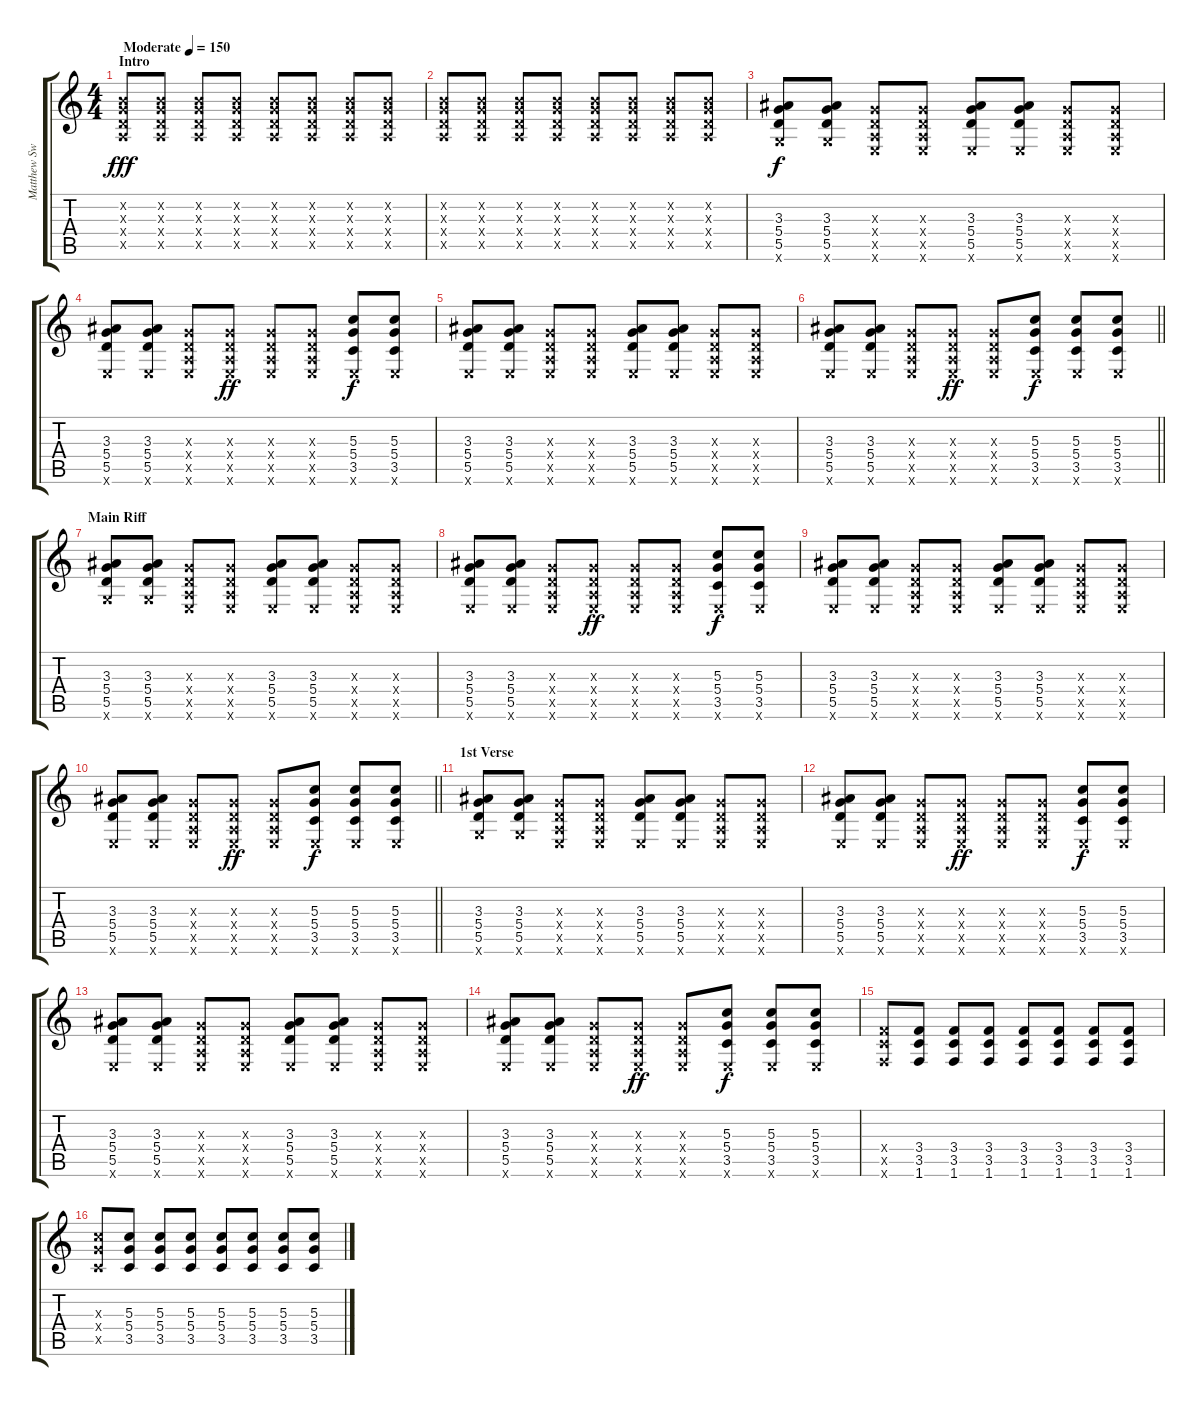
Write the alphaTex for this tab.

\track ("Matthew Swinnerton" "Matthew Sw") {instrument distortionguitar}
\staff {score tabs}
\tuning (E4 B3 G3 D3 A2 E2) {hide}
\ts (4 4)
\section ("" "Intro")
\tempo (150 "Moderate")
\clef g2
\ks c
(0.2{x} 0.3{x} 0.4{x} 0.5{x}).8{dy fff instrument distortionguitar} (0.2{x} 0.3{x} 0.4{x} 0.5{x}).8 (0.2{x} 0.3{x} 0.4{x} 0.5{x}).8 (0.2{x} 0.3{x} 0.4{x} 0.5{x}).8 (0.2{x} 0.3{x} 0.4{x} 0.5{x}).8 (0.2{x} 0.3{x} 0.4{x} 0.5{x}).8 (0.2{x} 0.3{x} 0.4{x} 0.5{x}).8 (0.2{x} 0.3{x} 0.4{x} 0.5{x}).8 |
(0.2{x} 0.3{x} 0.4{x} 0.5{x}).8 (0.2{x} 0.3{x} 0.4{x} 0.5{x}).8 (0.2{x} 0.3{x} 0.4{x} 0.5{x}).8 (0.2{x} 0.3{x} 0.4{x} 0.5{x}).8 (0.2{x} 0.3{x} 0.4{x} 0.5{x}).8 (0.2{x} 0.3{x} 0.4{x} 0.5{x}).8 (0.2{x} 0.3{x} 0.4{x} 0.5{x}).8 (0.2{x} 0.3{x} 0.4{x} 0.5{x}).8 |
(3.3 5.4 5.5 3.6{x}).8{dy f} (3.3 5.4 5.5 3.6{x}).8 (0.3{x} 0.4{x} 0.5{x} 0.6{x}).8 (0.3{x} 0.4{x} 0.5{x} 0.6{x}).8 (3.3 5.4 5.5 0.6{x}).8 (3.3 5.4 5.5 0.6{x}).8 (0.3{x} 0.4{x} 0.5{x} 0.6{x}).8 (0.3{x} 0.4{x} 0.5{x} 0.6{x}).8 |
(3.3 5.4 5.5 0.6{x}).8 (3.3 5.4 5.5 0.6{x}).8 (0.3{x} 0.4{x} 0.5{x} 0.6{x}).8 (0.3{x} 0.4{x} 0.5{x} 0.6{x}).8{dy ff} (0.3{x} 0.4{x} 0.5{x} 0.6{x}).8 (0.3{x} 0.4{x} 0.5{x} 0.6{x}).8 (5.3 5.4 3.5 0.6{x}).8{dy f} (5.3 5.4 3.5 0.6{x}).8 |
(3.3 5.4 5.5 0.6{x}).8 (3.3 5.4 5.5 0.6{x}).8 (0.3{x} 0.4{x} 0.5{x} 0.6{x}).8 (0.3{x} 0.4{x} 0.5{x} 0.6{x}).8 (3.3 5.4 5.5 0.6{x}).8 (3.3 5.4 5.5 0.6{x}).8 (0.3{x} 0.4{x} 0.5{x} 0.6{x}).8 (0.3{x} 0.4{x} 0.5{x} 0.6{x}).8 |
\barLineRight lightlight
(3.3 5.4 5.5 0.6{x}).8 (3.3 5.4 5.5 0.6{x}).8 (0.3{x} 0.4{x} 0.5{x} 0.6{x}).8 (0.3{x} 0.4{x} 0.5{x} 0.6{x}).8{dy ff} (0.3{x} 0.4{x} 0.5{x} 0.6{x}).8 (5.3 5.4 3.5 0.6{x}).8{dy f} (5.3 5.4 3.5 0.6{x}).8 (5.3 5.4 3.5 0.6{x}).8 |
\section ("" "Main Riff")
(3.3 5.4 5.5 3.6{x}).8 (3.3 5.4 5.5 3.6{x}).8 (0.3{x} 0.4{x} 0.5{x} 0.6{x}).8 (0.3{x} 0.4{x} 0.5{x} 0.6{x}).8 (3.3 5.4 5.5 0.6{x}).8 (3.3 5.4 5.5 0.6{x}).8 (0.3{x} 0.4{x} 0.5{x} 0.6{x}).8 (0.3{x} 0.4{x} 0.5{x} 0.6{x}).8 |
(3.3 5.4 5.5 0.6{x}).8 (3.3 5.4 5.5 0.6{x}).8 (0.3{x} 0.4{x} 0.5{x} 0.6{x}).8 (0.3{x} 0.4{x} 0.5{x} 0.6{x}).8{dy ff} (0.3{x} 0.4{x} 0.5{x} 0.6{x}).8 (0.3{x} 0.4{x} 0.5{x} 0.6{x}).8 (5.3 5.4 3.5 0.6{x}).8{dy f} (5.3 5.4 3.5 0.6{x}).8 |
(3.3 5.4 5.5 0.6{x}).8 (3.3 5.4 5.5 0.6{x}).8 (0.3{x} 0.4{x} 0.5{x} 0.6{x}).8 (0.3{x} 0.4{x} 0.5{x} 0.6{x}).8 (3.3 5.4 5.5 0.6{x}).8 (3.3 5.4 5.5 0.6{x}).8 (0.3{x} 0.4{x} 0.5{x} 0.6{x}).8 (0.3{x} 0.4{x} 0.5{x} 0.6{x}).8 |
\barLineRight lightlight
(3.3 5.4 5.5 0.6{x}).8 (3.3 5.4 5.5 0.6{x}).8 (0.3{x} 0.4{x} 0.5{x} 0.6{x}).8 (0.3{x} 0.4{x} 0.5{x} 0.6{x}).8{dy ff} (0.3{x} 0.4{x} 0.5{x} 0.6{x}).8 (5.3 5.4 3.5 0.6{x}).8{dy f} (5.3 5.4 3.5 0.6{x}).8 (5.3 5.4 3.5 0.6{x}).8 |
\section ("" "1st Verse")
(3.3 5.4 5.5 3.6{x}).8 (3.3 5.4 5.5 3.6{x}).8 (0.3{x} 0.4{x} 0.5{x} 0.6{x}).8 (0.3{x} 0.4{x} 0.5{x} 0.6{x}).8 (3.3 5.4 5.5 0.6{x}).8 (3.3 5.4 5.5 0.6{x}).8 (0.3{x} 0.4{x} 0.5{x} 0.6{x}).8 (0.3{x} 0.4{x} 0.5{x} 0.6{x}).8 |
(3.3 5.4 5.5 0.6{x}).8 (3.3 5.4 5.5 0.6{x}).8 (0.3{x} 0.4{x} 0.5{x} 0.6{x}).8 (0.3{x} 0.4{x} 0.5{x} 0.6{x}).8{dy ff} (0.3{x} 0.4{x} 0.5{x} 0.6{x}).8 (0.3{x} 0.4{x} 0.5{x} 0.6{x}).8 (5.3 5.4 3.5 0.6{x}).8{dy f} (5.3 5.4 3.5 0.6{x}).8 |
(3.3 5.4 5.5 0.6{x}).8 (3.3 5.4 5.5 0.6{x}).8 (0.3{x} 0.4{x} 0.5{x} 0.6{x}).8 (0.3{x} 0.4{x} 0.5{x} 0.6{x}).8 (3.3 5.4 5.5 0.6{x}).8 (3.3 5.4 5.5 0.6{x}).8 (0.3{x} 0.4{x} 0.5{x} 0.6{x}).8 (0.3{x} 0.4{x} 0.5{x} 0.6{x}).8 |
(3.3 5.4 5.5 0.6{x}).8 (3.3 5.4 5.5 0.6{x}).8 (0.3{x} 0.4{x} 0.5{x} 0.6{x}).8 (0.3{x} 0.4{x} 0.5{x} 0.6{x}).8{dy ff} (0.3{x} 0.4{x} 0.5{x} 0.6{x}).8 (5.3 5.4 3.5 0.6{x}).8{dy f} (5.3 5.4 3.5 0.6{x}).8 (5.3 5.4 3.5 0.6{x}).8 |
(3.4{x} 3.5{x} 1.6{x}).8 (3.4 3.5 1.6).8 (3.4 3.5 1.6).8 (3.4 3.5 1.6).8 (3.4 3.5 1.6).8 (3.4 3.5 1.6).8 (3.4 3.5 1.6).8 (3.4 3.5 1.6).8 |
(5.3{x} 5.4{x} 3.5{x}).8 (5.3 5.4 3.5).8 (5.3 5.4 3.5).8 (5.3 5.4 3.5).8 (5.3 5.4 3.5).8 (5.3 5.4 3.5).8 (5.3 5.4 3.5).8 (5.3 5.4 3.5).8
